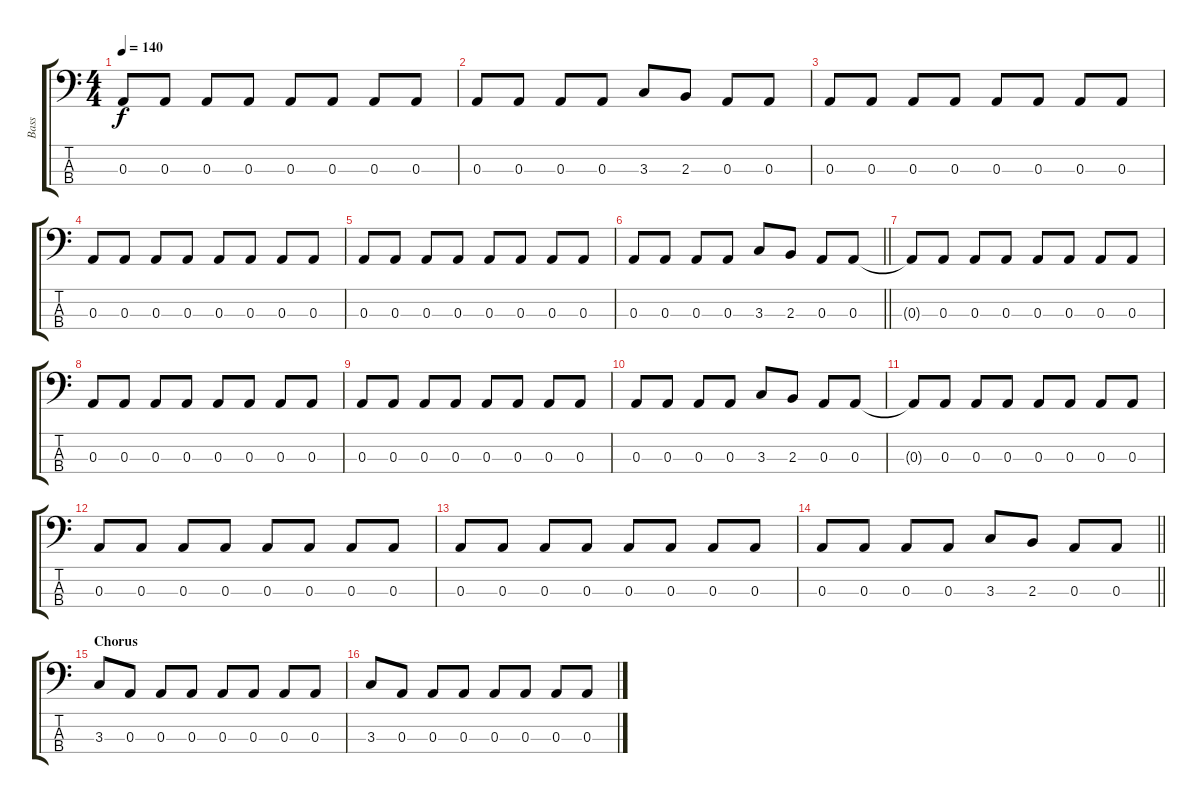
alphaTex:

\track ("Bass" "Bass") {instrument electricbassfinger}
\staff {score tabs}
\tuning (G2 D2 A1 E1) {hide}
\ts (4 4)
\tempo 140
\clef f4
\ks aminor
0.3.8{dy f} 0.3.8 0.3.8 0.3.8 0.3.8 0.3.8 0.3.8 0.3.8 |
0.3.8 0.3.8 0.3.8 0.3.8 3.3.8 2.3.8 0.3.8 0.3.8 |
0.3.8 0.3.8 0.3.8 0.3.8 0.3.8 0.3.8 0.3.8 0.3.8 |
0.3.8 0.3.8 0.3.8 0.3.8 0.3.8 0.3.8 0.3.8 0.3.8 |
0.3.8 0.3.8 0.3.8 0.3.8 0.3.8 0.3.8 0.3.8 0.3.8 |
\barLineRight lightlight
0.3.8 0.3.8 0.3.8 0.3.8 3.3.8 2.3.8 0.3.8 0.3.8 |
0.3{t}.8 0.3.8 0.3.8 0.3.8 0.3.8 0.3.8 0.3.8 0.3.8 |
0.3.8 0.3.8 0.3.8 0.3.8 0.3.8 0.3.8 0.3.8 0.3.8 |
0.3.8 0.3.8 0.3.8 0.3.8 0.3.8 0.3.8 0.3.8 0.3.8 |
0.3.8 0.3.8 0.3.8 0.3.8 3.3.8 2.3.8 0.3.8 0.3.8 |
0.3{t}.8 0.3.8 0.3.8 0.3.8 0.3.8 0.3.8 0.3.8 0.3.8 |
0.3.8 0.3.8 0.3.8 0.3.8 0.3.8 0.3.8 0.3.8 0.3.8 |
0.3.8 0.3.8 0.3.8 0.3.8 0.3.8 0.3.8 0.3.8 0.3.8 |
\barLineRight lightlight
0.3.8 0.3.8 0.3.8 0.3.8 3.3.8 2.3.8 0.3.8 0.3.8 |
\section ("" "Chorus")
3.3.8 0.3.8 0.3.8 0.3.8 0.3.8 0.3.8 0.3.8 0.3.8 |
3.3.8 0.3.8 0.3.8 0.3.8 0.3.8 0.3.8 0.3.8 0.3.8
